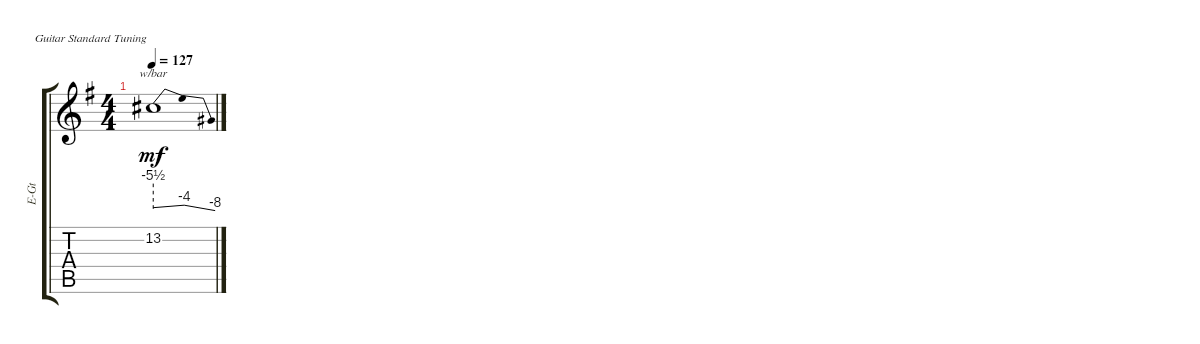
\defaultSystemsLayout 4
\bracketExtendMode groupsimilarinstruments
\otherSystemsTrackNameOrientation horizontal
\track ("Lead Guitar" "E-Gt") {instrument distortionguitar}
\staff {score tabs}
\tuning (E4 B3 G3 D3 A2 E2)
\ts (4 4)
\tempo 127
\clef g2
\ks g
13.2{acc forcenatural}.1{tbe (dip default 0 -22 21 -16 59.4 -32) dy mf instrument distortionguitar beam Down}
